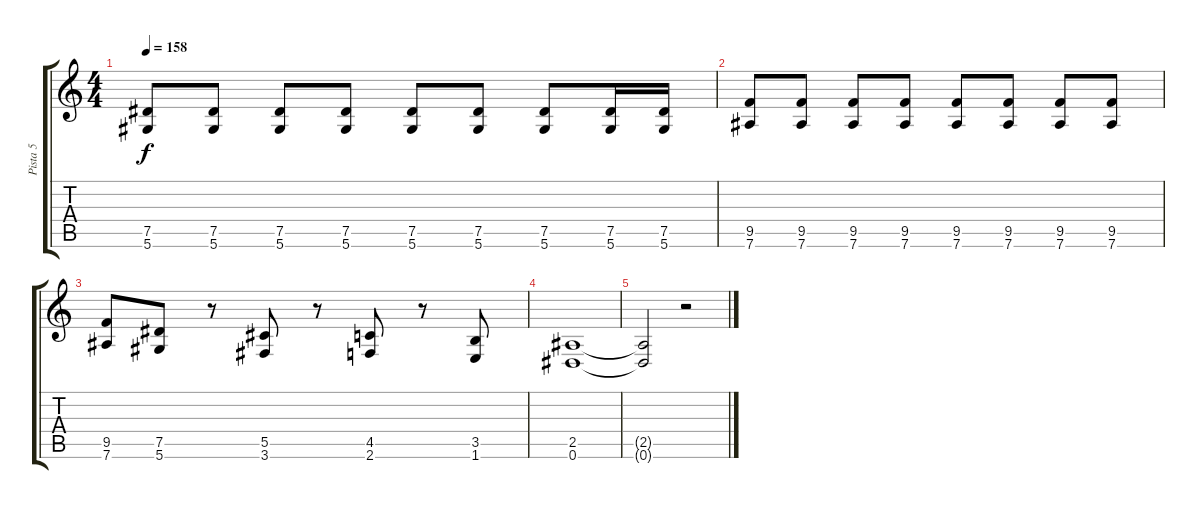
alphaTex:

\track ("Pista 5" "Pista 5") {instrument overdrivenguitar}
\staff {score tabs}
\tuning (Eb4 Bb3 Gb3 Db3 Ab2 Eb2) {hide}
\ts (4 4)
\tempo 158
\clef g2
\ks c
(7.5 5.6).8{dy f} (7.5 5.6).8 (7.5 5.6).8 (7.5 5.6).8 (7.5 5.6).8 (7.5 5.6).8 (7.5 5.6).8 (7.5 5.6).16 (7.5 5.6).16 |
(9.5 7.6).8 (9.5 7.6).8 (9.5 7.6).8 (9.5 7.6).8 (9.5 7.6).8 (9.5 7.6).8 (9.5 7.6).8 (9.5 7.6).8 |
(9.5 7.6).8 (7.5 5.6).8 r.8 (5.5 3.6).8 r.8 (4.5 2.6).8 r.8 (3.5 1.6).8 |
(2.5 0.6).1 |
(2.5{t} 0.6{t}).2 r.2
